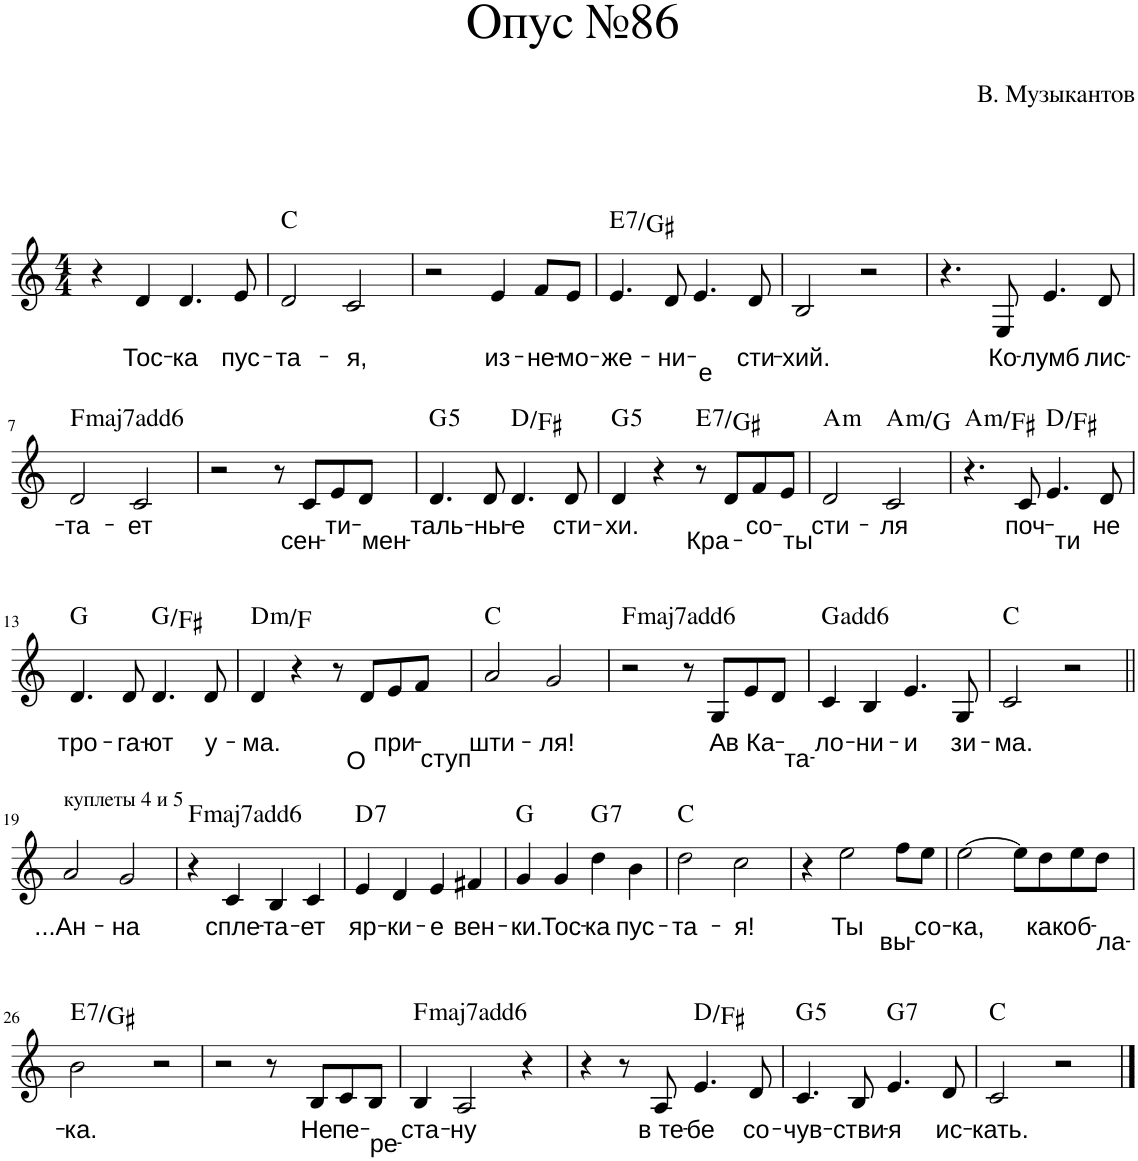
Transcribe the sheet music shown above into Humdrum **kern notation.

**kern	**text	**harte
*part1	*part1	*part1
*staff1	*staff1	*
*I"Piano	*	*
*I'Pno.	*	*
*clefG2	*	*
*k[]	*	*
*M4/4	*	*
=1	=1	=1
4r	.	.
!	!LO:LY:b	!
4d/	Тос-	.
!	!LO:LY:b	!
4.d/	-ка	.
!	!LO:LY:b	!
8e/	пус-	.
=2	=2	=2
!	!LO:LY:b	!
2d/	-та-	C:maj
!	!LO:LY:b	!
2c/	-я,	.
=3	=3	=3
2r	.	.
!	!LO:LY:b	!
4e/	из-	.
!	!LO:LY:b	!
8f/L	-не-	.
!	!LO:LY:b	!
8e/J	-мо-	.
=4	=4	=4
!	!LO:LY:b	!LO:H:kt=7
4.e/	-же-	E:7/3
!	!LO:LY:b	!
8d/	-ни-	.
!	!LO:LY:b	!
4.e/	-е	.
!	!LO:LY:b	!
8d/	сти-	.
=5	=5	=5
!	!LO:LY:b	!
2B/	-хий.	.
2r	.	.
=6	=6	=6
4.r	.	.
!	!LO:LY:b	!
8E/	Ко-	.
!	!LO:LY:b	!
4.e/	-лумб	.
!	!LO:LY:b	!
8d/	лис-	.
!!LO:LB:g=z
=7	=7	=7
!	!LO:LY:b	!LO:H:kt=maj7
2d/	-та-	F:maj7(6)
!	!LO:LY:b	!
2c/	-ет	.
=8	=8	=8
2r	.	.
8r	.	.
!	!LO:LY:b	!
8c/L	сен-	.
!	!LO:LY:b	!
8e/	-ти-	.
!	!LO:LY:b	!
8d/J	-мен-	.
=9	=9	=9
!	!LO:LY:b	!LO:H:kt=5
4.d/	-таль-	G:(1,5)
!	!LO:LY:b	!
8d/	-ны-	.
!	!LO:LY:b	!
4.d/	-е	D:maj/3
!	!LO:LY:b	!
8d/	сти-	.
=10	=10	=10
!	!LO:LY:b	!LO:H:kt=5
4d/	-хи.	G:(1,5)
4r	.	.
!	!	!LO:H:kt=7
8r	.	E:7/3
!	!LO:LY:b	!
8d/L	Кра-	.
!	!LO:LY:b	!
8f/	-со-	.
!	!LO:LY:b	!
8e/J	-ты	.
=11	=11	=11
!	!LO:LY:b	!LO:H:kt=m
2d/	сти-	A:min
!	!LO:LY:b	!LO:H:kt=m
2c/	-ля	A:min/b7
=12	=12	=12
!	!	!LO:H:kt=m
4.r	.	A:min/6
!	!LO:LY:b	!
8c/	поч-	.
!	!LO:LY:b	!
4.e/	-ти	D:maj/3
!	!LO:LY:b	!
8d/	не	.
!!LO:LB:g=z
=13	=13	=13
!	!LO:LY:b	!
4.d/	тро-	G:maj
!	!LO:LY:b	!
8d/	-га-	.
!	!LO:LY:b	!
4.d/	-ют	G:maj/7
!	!LO:LY:b	!
8d/	у-	.
=14	=14	=14
!	!LO:LY:b	!LO:H:kt=m
4d/	-ма.	D:min/b3
4r	.	.
8r	.	.
!	!LO:LY:b	!
8d/L	О	.
!	!LO:LY:b	!
8e/	при-	.
!	!LO:LY:b	!
8f/J	-ступ	.
=15	=15	=15
!	!LO:LY:b	!
2a/	шти-	C:maj
!	!LO:LY:b	!
2g/	-ля!	.
=16	=16	=16
!	!	!LO:H:kt=maj7
2r	.	F:maj7(6)
8r	.	.
!	!LO:LY:b	!
8G/L	А	.
!	!LO:LY:b	!
8e/	в Ка-	.
!	!LO:LY:b	!
8d/J	-та-	.
=17	=17	=17
!	!LO:LY:b	!
4c/	-ло-	G:maj(6)
!	!LO:LY:b	!
4B/	-ни-	.
!	!LO:LY:b	!
4.e/	-и	.
!	!LO:LY:b	!
8G/	зи-	.
=18	=18	=18
!	!LO:LY:b	!
2c/	-ма.	C:maj
2r	.	.
!!LO:LB:g=z
=19||	=19||	=19||
!LO:TX:a:t=куплеты 4 и 5	!	!
!	!LO:LY:b	!
2a/	...Ан-	.
!	!LO:LY:b	!
2g/	-на	.
=20	=20	=20
!	!	!LO:H:kt=maj7
4r	.	F:maj7(6)
!	!LO:LY:b	!
4c/	спле-	.
!	!LO:LY:b	!
4B/	-та-	.
!	!LO:LY:b	!
4c/	-ет	.
=21	=21	=21
!	!LO:LY:b	!LO:H:kt=7
4e/	яр-	D:7
!	!LO:LY:b	!
4d/	-ки-	.
!	!LO:LY:b	!
4e/	-е	.
!	!LO:LY:b	!
4f#X/	вен-	.
=22	=22	=22
!	!LO:LY:b	!
4g/	-ки.	G:maj
!	!LO:LY:b	!
4g/	Тос-	.
!	!LO:LY:b	!LO:H:kt=7
4dd\	-ка	G:7
!	!LO:LY:b	!
4b\	пус-	.
=23	=23	=23
!	!LO:LY:b	!
2dd\	-та-	C:maj
!	!LO:LY:b	!
2cc\	-я!	.
=24	=24	=24
4r	.	.
!	!LO:LY:b	!
2ee\	Ты	.
!	!LO:LY:b	!
8ff\L	вы-	.
!	!LO:LY:b	!
8ee\J	-со-	.
=25	=25	=25
!	!LO:LY:b	!
[2ee\	-ка,	.
8ee\L]	.	.
!	!LO:LY:b	!
8dd\	как	.
!	!LO:LY:b	!
8ee\	об-	.
!	!LO:LY:b	!
8dd\J	-ла-	.
!!LO:LB:g=z
=26	=26	=26
!	!LO:LY:b	!LO:H:kt=7
2b\	ка.	E:7/3
2r	.	.
=27	=27	=27
2r	.	.
8r	.	.
!	!LO:LY:b	!
8B/L	Не	.
!	!LO:LY:b	!
8c/	пе-	.
!	!LO:LY:b	!
8B/J	-ре-	.
=28	=28	=28
!	!LO:LY:b	!LO:H:kt=maj7
4B/	-ста-	F:maj7(6)
!	!LO:LY:b	!
2A/	-ну	.
4r	.	.
=29	=29	=29
4r	.	.
8r	.	.
!	!LO:LY:b	!
8A/	в те-	.
!	!LO:LY:b	!
4.e/	-бе	D:maj/3
!	!LO:LY:b	!
8d/	со-	.
=30	=30	=30
!	!LO:LY:b	!LO:H:kt=5
4.c/	-чув-	G:(1,5)
!	!LO:LY:b	!
8B/	-стви-	.
!	!LO:LY:b	!LO:H:kt=7
4.e/	-я	G:7
!	!LO:LY:b	!
8d/	ис-	.
=31	=31	=31
!	!LO:LY:b	!
2c/	-кать.	C:maj
2r	.	.
==	==	==
*-	*-	*-
